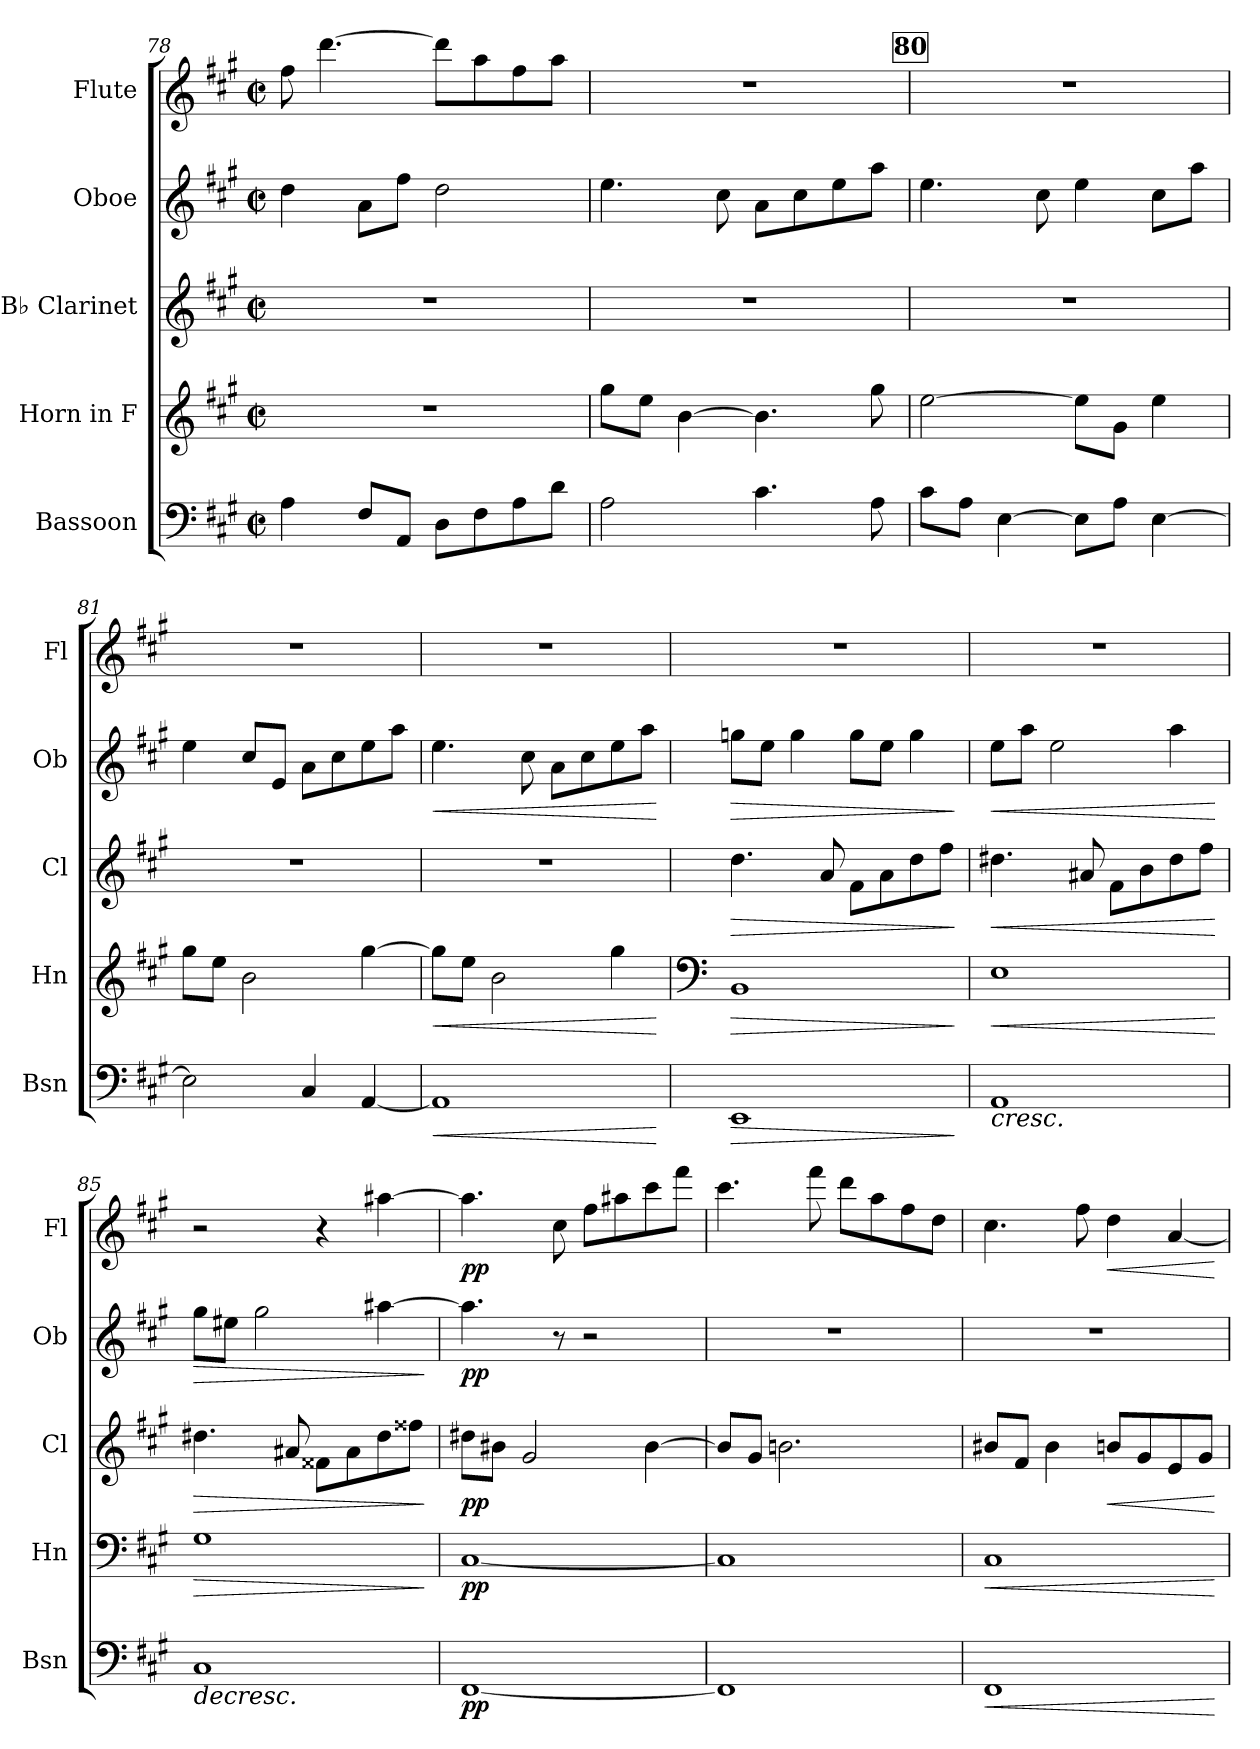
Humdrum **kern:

**kern	**dynam	**kern	**dynam	**kern	**dynam	**kern	**dynam	**kern	**dynam
*part5	*part5	*part4	*part4	*part3	*part3	*part2	*part2	*part1	*part1
*staff5	*staff5	*staff4	*staff4	*staff3	*staff3	*staff2	*staff2	*staff1	*staff1
*I"Bassoon	*	*I"Horn in F	*	*I"B♭ Clarinet	*	*I"Oboe	*	*I"Flute	*
*I'Bsn	*	*I'Hn	*	*I'Cl	*	*I'Ob	*	*I'Fl	*
!!LO:LB:g=z
*clefF4	*	*clefG2	*	*clefG2	*	*clefG2	*	*clefG2	*
*	*	*ITrd4c7	*	*ITrd1c2	*	*	*	*	*
*k[f#c#g#]	*	*k[f#c#]	*	*k[f#]	*	*k[f#c#g#]	*	*k[f#c#g#]	*
*M2/2	*	*M2/2	*	*M2/2	*	*M2/2	*	*M2/2	*
*met(c|)	*	*met(c|)	*	*met(c|)	*	*met(c|)	*	*met(c|)	*
=78	=78	=78	=78	=78	=78	=78	=78	=78	=78
4A\	.	1r	.	1r	.	4dd\	.	8ff#\	.
.	.	.	.	.	.	.	.	[4.ddd\	.
8F#/L	.	.	.	.	.	8a\L	.	.	.
8AA/J	.	.	.	.	.	8ff#\J	.	.	.
8D\L	.	.	.	.	.	2dd\	.	8ddd\L]	.
8F#\	.	.	.	.	.	.	.	8aa\	.
8A\	.	.	.	.	.	.	.	8ff#\	.
8d\J	.	.	.	.	.	.	.	8aa\J	.
=79	=79	=79	=79	=79	=79	=79	=79	=79	=79
2A\	.	8cc#\L	.	1r	.	4.ee\	.	1r	.
.	.	8a\J	.	.	.	.	.	.	.
.	.	[4e\	.	.	.	.	.	.	.
.	.	.	.	.	.	8cc#\	.	.	.
4.c#\	.	4.e\]	.	.	.	8a\L	.	.	.
.	.	.	.	.	.	8cc#\	.	.	.
.	.	.	.	.	.	8ee\	.	.	.
8A\	.	8cc#\	.	.	.	8aa\J	.	.	.
!!LO:REH:place=s1:a:B:fs=14:t=80
=80	=80	=80	=80	=80	=80	=80	=80	=80	=80
8c#\L	.	[2a\	.	1r	.	4.ee\	.	1r	.
8A\J	.	.	.	.	.	.	.	.	.
[4E\	.	.	.	.	.	.	.	.	.
.	.	.	.	.	.	8cc#\	.	.	.
8E\L]	.	8a\L]	.	.	.	4ee\	.	.	.
8A\J	.	8c#\J	.	.	.	.	.	.	.
[4E\	.	4a\	.	.	.	8cc#\L	.	.	.
.	.	.	.	.	.	8aa\J	.	.	.
=81	=81	=81	=81	=81	=81	=81	=81	=81	=81
2E\]	.	8cc#\L	.	1r	.	4ee\	.	1r	.
.	.	8a\J	.	.	.	.	.	.	.
.	.	2e\	.	.	.	8cc#/L	.	.	.
.	.	.	.	.	.	8e/J	.	.	.
4C#/	.	.	.	.	.	8a\L	.	.	.
.	.	.	.	.	.	8cc#\	.	.	.
[4AA/	.	[4cc#\	.	.	.	8ee\	.	.	.
.	.	.	.	.	.	8aa\J	.	.	.
=82	=82	=82	=82	=82	=82	=82	=82	=82	=82
!	!LO:HP:b	!	!LO:HP:b	!	!	!	!LO:HP:b	!	!
1AA]	<	8cc#\L]	<	1r	.	4.ee\	<	1r	.
.	.	8a\J	.	.	.	.	.	.	.
.	.	2e\	.	.	.	.	.	.	.
.	.	.	.	.	.	8cc#\	.	.	.
.	.	.	.	.	.	8a\L	.	.	.
.	.	.	.	.	.	8cc#\	.	.	.
.	.	4cc#\	.	.	.	8ee\	.	.	.
.	.	.	.	.	.	8aa\J	.	.	.
.	[	.	[	.	.	.	[	.	.
!!LO:PB:g=z
=83	=83	=83	=83	=83	=83	=83	=83	=83	=83
*	*	*clefF4	*	*	*	*	*	*	*
!	!LO:HP:b	!	!	!	!	!	!	!	!
!	!LO:HP:n=1:b	!	!LO:HP:b	!	!LO:HP:b	!	!LO:HP:b	!	!
1EE	> >	1EE	>	4.cc\	>	8ggn\L	>	1r	.
.	.	.	.	.	.	8ee\J	.	.	.
.	.	.	.	.	.	4gg\	.	.	.
.	.	.	.	8g/	.	.	.	.	.
.	.	.	.	8e\L	.	8gg\L	.	.	.
.	.	.	.	8g\	.	8ee\J	.	.	.
.	.	.	.	8cc\	.	4gg\	.	.	.
.	.	.	.	8ee\J	.	.	.	.	.
.	]	.	]	.	]	.	]	.	.
=84	=84	=84	=84	=84	=84	=84	=84	=84	=84
!	!LO:HP:b	!	!LO:HP:b	!	!LO:HP:b	!	!LO:HP:b	!	!
1AA	<	1AA	<	4.cc#X\	<	8ee\L	<	1r	.
.	.	.	.	.	.	8aa\J	.	.	.
.	.	.	.	.	.	2ee\	.	.	.
.	.	.	.	8g#X/	.	.	.	.	.
.	.	.	.	8e\L	.	.	.	.	.
.	.	.	.	8a\	.	.	.	.	.
.	.	.	.	8cc#\	.	4aa\	.	.	.
.	.	.	.	8ee\J	.	.	.	.	.
.	]	.	[	.	[	.	[	.	.
=85	=85	=85	=85	=85	=85	=85	=85	=85	=85
!	!LO:HP:b	!	!LO:HP:b	!	!LO:HP:b	!	!LO:HP:b	!	!
1C#	>	1C#	>	4.cc#X\	>	8gg#\L	>	2r	.
.	.	.	.	.	.	8ee#X\J	.	.	.
.	.	.	.	.	.	2gg#\	.	.	.
.	.	.	.	8g#X/	.	.	.	.	.
.	.	.	.	8e#X\L	.	.	.	4r	.
.	.	.	.	8g#\	.	.	.	.	.
.	.	.	.	8cc#\	.	[4aa#X\	.	[4aa#X\	.
.	.	.	.	8ee#X\J	.	.	.	.	.
.	[	.	]	.	]	.	]	.	.
=86	=86	=86	=86	=86	=86	=86	=86	=86	=86
!	!LO:DY:b	!	!LO:DY:b	!	!LO:DY:b	!	!LO:DY:b	!	!LO:DY:b
[1FF#	pp	[1FF#	pp	8cc#X\L	pp	4.aa#\]	pp	4.aa#\]	pp
.	.	.	.	8a#X\J	.	.	.	.	.
.	.	.	.	2f#/	.	.	.	.	.
.	.	.	.	.	.	8r	.	8cc#\	.
.	.	.	.	.	.	2r	.	8ff#\L	.
.	.	.	.	.	.	.	.	8aa#X\	.
.	.	.	.	[4a#\	.	.	.	8ccc#\	.
.	.	.	.	.	.	.	.	8fff#\J	.
.	]	.	.	.	.	.	.	.	.
!!LO:LB:g=z
=87	=87	=87	=87	=87	=87	=87	=87	=87	=87
1FF#]	.	1FF#]	.	8a#/L]	.	1r	.	4.ccc#\	.
.	.	.	.	8f#/J	.	.	.	.	.
.	.	.	.	2.an\	.	.	.	.	.
.	.	.	.	.	.	.	.	8fff#\	.
.	.	.	.	.	.	.	.	8ddd\L	.
.	.	.	.	.	.	.	.	8aa\	.
.	.	.	.	.	.	.	.	8ff#\	.
.	.	.	.	.	.	.	.	8dd\J	.
=88	=88	=88	=88	=88	=88	=88	=88	=88	=88
!	!LO:HP:b	!	!LO:HP:b	!	!	!	!	!	!
1FF#	<	1FF#	<	8a#X/L	.	1r	.	4.cc#\	.
.	.	.	.	8e/J	.	.	.	.	.
.	.	.	.	4a#\	.	.	.	.	.
.	.	.	.	.	.	.	.	8ff#\	.
!	!	!	!	!	!LO:HP:b	!	!	!	!LO:HP:b
.	.	.	.	8an/L	<	.	.	4dd\	<
.	.	.	.	8f#/	.	.	.	.	.
.	.	.	.	8d/	.	.	.	[4a/	.
.	.	.	.	8f#/J	.	.	.	.	.
.	[	.	[	.	[	.	.	.	[
=	=	=	=	=	=	=	=	=	=
*-	*-	*-	*-	*-	*-	*-	*-	*-	*-
